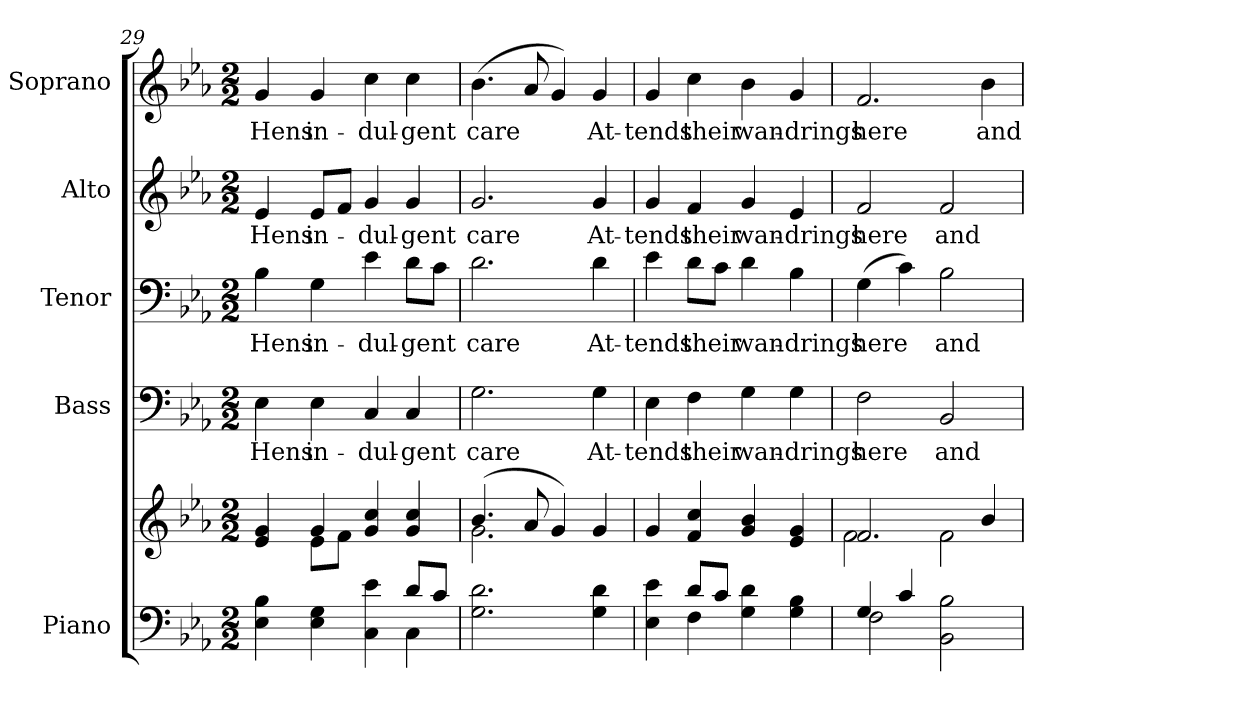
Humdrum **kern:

**kern	**kern	**kern	**text	**kern	**text	**kern	**text	**kern	**text
*part5	*part5	*part4	*part4	*part3	*part3	*part2	*part2	*part1	*part1
*staff6	*staff5	*staff4	*staff4	*staff3	*staff3	*staff2	*staff2	*staff1	*staff1
*I"Piano	*	*I"Bass	*	*I"Tenor	*	*I"Alto	*	*I"Soprano	*
*I'Pno.	*	*I'B.	*	*I'T.	*	*I'A.	*	*I'S.	*
*clefF4	*clefG2	*clefF4	*	*clefF4	*	*clefG2	*	*clefG2	*
*k[b-e-a-]	*k[b-e-a-]	*k[b-e-a-]	*	*k[b-e-a-]	*	*k[b-e-a-]	*	*k[b-e-a-]	*
*E-:	*E-:	*E-:	*	*E-:	*	*E-:	*	*E-:	*
*M2/2	*M2/2	*M2/2	*	*M2/2	*	*M2/2	*	*M2/2	*
=29	=29	=29	=29	=29	=29	=29	=29	=29	=29
*^	*^	*	*	*	*	*	*	*	*
!	!	!	!	!	!LO:LY:b:color=#000000	!	!	!	!	!	!
!	!	!	!	!	!	!	!LO:LY:b:color=#000000	!	!	!	!
!	!	!	!	!	!	!	!	!	!LO:LY:b:color=#000000	!	!
!	!	!	!	!	!	!	!	!	!	!	!LO:LY:b:color=#000000
4E-i\ 4B-i	2ryy	4e-i/ 4gi	4ryy	4E-i\	Hens	4B-i\	Hens	4e-i/	Hens	4gi/	Hens
!	!	!	!	!	!LO:LY:b:color=#000000	!	!	!	!	!	!
!	!	!	!	!	!	!	!LO:LY:b:color=#000000	!	!	!	!
!	!	!	!	!	!	!	!	!	!LO:LY:b:color=#000000	!	!
!	!	!	!	!	!	!	!	!	!	!	!LO:LY:b:color=#000000
4E-i\ 4Gi	.	4gi/	8e-i\L	4E-i\	in-	4Gi\	in-	8e-i/L	in-	4gi/	in-
.	.	.	8fi\J	.	.	.	.	8fi/J	.	.	.
!	!	!	!	!	!LO:LY:b:color=#000000	!	!	!	!	!	!
!	!	!	!	!	!	!	!LO:LY:b:color=#000000	!	!	!	!
!	!	!	!	!	!	!	!	!	!LO:LY:b:color=#000000	!	!
!	!	!	!	!	!	!	!	!	!	!	!LO:LY:b:color=#000000
4Ci\ 4e-i	4ryy	4gi/ 4cci	2ryy	4Ci/	-dul-	4e-i\	-dul-	4gi/	-dul-	4cci\	-dul-
!	!	!	!	!	!LO:LY:b:color=#000000	!	!	!	!	!	!
!	!	!	!	!	!	!	!LO:LY:b:color=#000000	!	!	!	!
!	!	!	!	!	!	!	!	!	!LO:LY:b:color=#000000	!	!
!	!	!	!	!	!	!	!	!	!	!	!LO:LY:b:color=#000000
8di/L	4Ci\	4gi/ 4cci	.	4Ci/	-gent	8di\L	-gent	4gi/	-gent	4cci\	-gent
8ci/J	.	.	.	.	.	8ci\J	.	.	.	.	.
*v	*v	*	*	*	*	*	*	*	*	*	*
=30	=30	=30	=30	=30	=30	=30	=30	=30	=30	=30
!	!	!	!	!LO:LY:b:color=#000000	!	!	!	!	!	!
!	!	!	!	!	!	!LO:LY:b:color=#000000	!	!	!	!
!	!	!	!	!	!	!	!	!LO:LY:b:color=#000000	!	!
!	!	!	!	!	!	!	!	!	!	!LO:LY:b:color=#000000
2.Gi\ 2.di	(4.b-i/	2.gi\	2.Gi\	care	2.di\	care	2.gi/	care	(4.b-i\	care
.	8a-i/	.	.	.	.	.	.	.	8a-i/	.
.	4gi/)	.	.	.	.	.	.	.	4gi/)	.
!	!	!	!	!LO:LY:b:color=#000000	!	!	!	!	!	!
!	!	!	!	!	!	!LO:LY:b:color=#000000	!	!	!	!
!	!	!	!	!	!	!	!	!LO:LY:b:color=#000000	!	!
!	!	!	!	!	!	!	!	!	!	!LO:LY:b:color=#000000
4Gi\ 4di	4gi/	4ryy	4Gi\	At-	4di\	At-	4gi/	At-	4gi/	At-
*	*v	*v	*	*	*	*	*	*	*	*
!!LO:PB:g=z
=31	=31	=31	=31	=31	=31	=31	=31	=31	=31
*^	*	*	*	*	*	*	*	*	*
*	*	*^	*	*	*	*	*	*	*	*
!	!	!	!	!	!LO:LY:b:color=#000000	!	!	!	!	!	!
*	*	*v	*v	*	*	*	*	*	*	*	*
*	*	*^	*	*	*	*	*	*	*	*
!	!	!	!	!	!	!	!LO:LY:b:color=#000000	!	!	!	!
*	*	*v	*v	*	*	*	*	*	*	*	*
*	*	*^	*	*	*	*	*	*	*	*
!	!	!	!	!	!	!	!	!	!LO:LY:b:color=#000000	!	!
*	*	*v	*v	*	*	*	*	*	*	*	*
*	*	*^	*	*	*	*	*	*	*	*
!	!	!	!	!	!	!	!	!	!	!	!LO:LY:b:color=#000000
*	*	*v	*v	*	*	*	*	*	*	*	*
4E-i\ 4e-i	4ryy	4gi/	4E-i\	-tends	4e-i\	-tends	4gi/	-tends	4gi/	-tends
!	!	!	!	!LO:LY:b:color=#000000	!	!	!	!	!	!
!	!	!	!	!	!	!LO:LY:b:color=#000000	!	!	!	!
!	!	!	!	!	!	!	!	!LO:LY:b:color=#000000	!	!
!	!	!	!	!	!	!	!	!	!	!LO:LY:b:color=#000000
8di/L	4Fi\	4fi/ 4cci	4Fi\	their	8di\L	their	4fi/	their	4cci\	their
8ci/J	.	.	.	.	8ci\J	.	.	.	.	.
!	!	!	!	!LO:LY:b:color=#000000	!	!	!	!	!	!
!	!	!	!	!	!	!LO:LY:b:color=#000000	!	!	!	!
!	!	!	!	!	!	!	!	!LO:LY:b:color=#000000	!	!
!	!	!	!	!	!	!	!	!	!	!LO:LY:b:color=#000000
4Gi\ 4di	2ryy	4gi/ 4b-i	4Gi\	wan-	4di\	wan-	4gi/	wan-	4b-i\	wan-
!	!	!	!	!LO:LY:b:color=#000000	!	!	!	!	!	!
!	!	!	!	!	!	!LO:LY:b:color=#000000	!	!	!	!
!	!	!	!	!	!	!	!	!LO:LY:b:color=#000000	!	!
!	!	!	!	!	!	!	!	!	!	!LO:LY:b:color=#000000
4Gi\ 4B-i	.	4e-i/ 4gi	4Gi\	-drings	4B-i\	-drings	4e-i/	-drings	4gi/	-drings
=32	=32	=32	=32	=32	=32	=32	=32	=32	=32	=32
*	*	*^	*	*	*	*	*	*	*	*
!	!	!	!	!	!LO:LY:b:color=#000000	!	!	!	!	!	!
!	!	!	!	!	!	!	!LO:LY:b:color=#000000	!	!	!	!
!	!	!	!	!	!	!	!	!	!LO:LY:b:color=#000000	!	!
!	!	!	!	!	!	!	!	!	!	!	!LO:LY:b:color=#000000
4Gi/	2Fi\	2.fi/	2fi\	2Fi\	here	(4Gi\	here	2fi/	here	2.fi/	here
4ci/	.	.	.	.	.	4ci\)	.	.	.	.	.
!	!	!	!	!	!LO:LY:b:color=#000000	!	!	!	!	!	!
!	!	!	!	!	!	!	!LO:LY:b:color=#000000	!	!	!	!
!	!	!	!	!	!	!	!	!	!LO:LY:b:color=#000000	!	!
2BB-i\ 2B-i	2ryy	.	2fi\	2BB-i/	and	2B-i\	and	2fi/	and	.	.
!	!	!	!	!	!	!	!	!	!	!	!LO:LY:b:color=#000000
.	.	4b-i/	.	.	.	.	.	.	.	4b-i\	and
*v	*v	*	*	*	*	*	*	*	*	*	*
*	*v	*v	*	*	*	*	*	*	*	*
=	=	=	=	=	=	=	=	=	=
*-	*-	*-	*-	*-	*-	*-	*-	*-	*-
